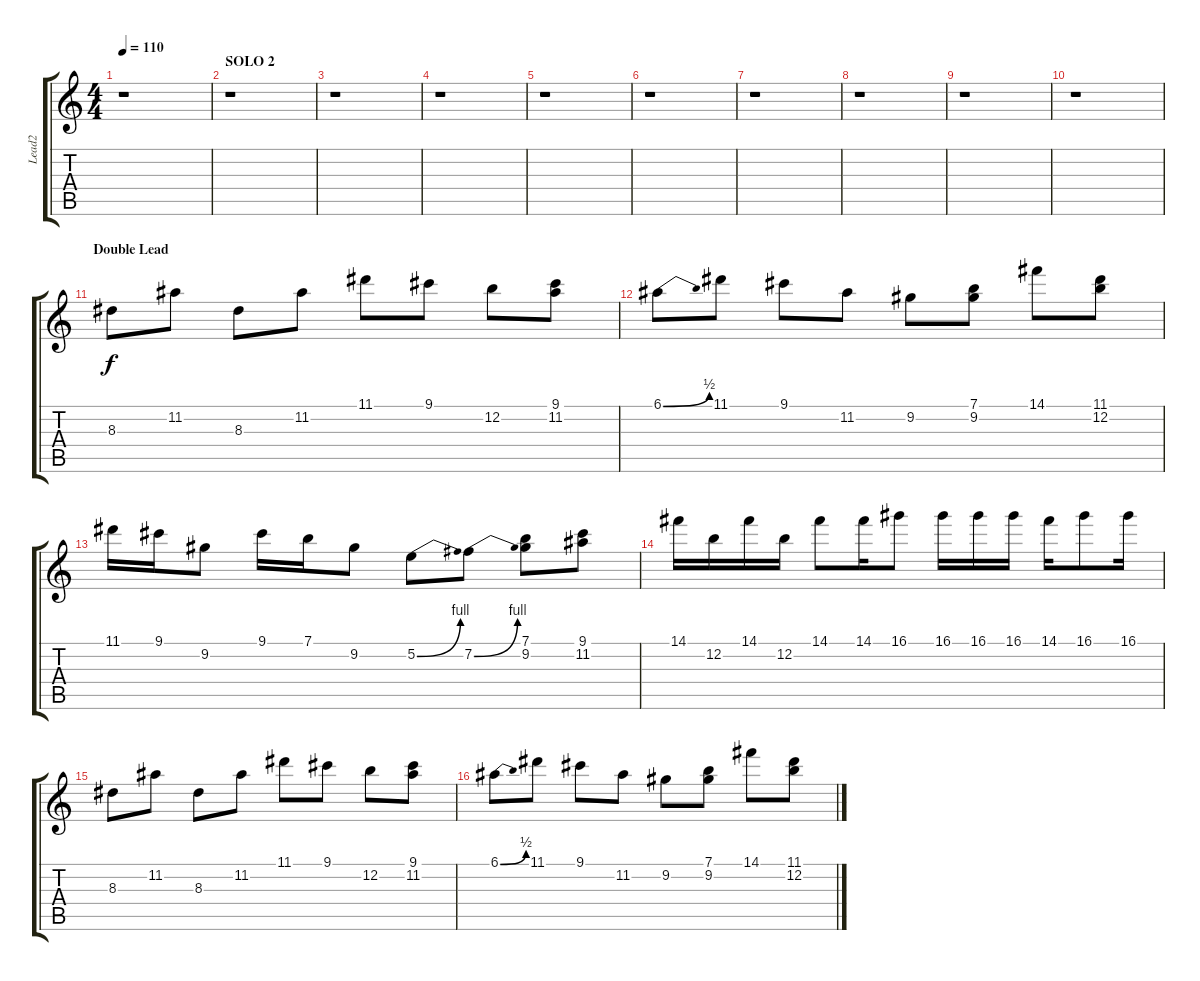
\track ("Lead2" "Lead2") {instrument distortionguitar}
\staff {score tabs}
\tuning (E4 B3 G3 D3 A2 E2) {hide}
\ts (4 4)
\tempo 110
\clef g2
\ks c
r.1{dy f} |
\section ("" "SOLO 2")
r.1 |
r.1 |
r.1 |
r.1 |
r.1 |
r.1 |
r.1 |
r.1 |
r.1 |
\section ("" "Double Lead")
8.3.8 11.2.8 8.3.8 11.2.8 11.1.8 9.1.8 12.2.8 (9.1 11.2).8 |
6.1{be (bend 0 0 60 2)}.8 11.1.8 9.1.8 11.2.8 9.2.8 (7.1 9.2).8 14.1.8 (11.1 12.2).8 |
11.1.16 9.1.16 9.2.8 9.1.16 7.1.16 9.2.8 5.2{be (bend 0 0 60 4)}.8 7.2{be (bend 0 0 60 4)}.8 (7.1 9.2).8 (9.1 11.2).8 |
14.1.16 12.2.16 14.1.16 12.2.16 14.1.8 14.1.16 16.1.8 16.1.16 16.1.16 16.1.16 14.1.16 16.1.8 16.1.16 |
8.3.8 11.2.8 8.3.8 11.2.8 11.1.8 9.1.8 12.2.8 (9.1 11.2).8 |
6.1{be (bend 0 0 60 2)}.8 11.1.8 9.1.8 11.2.8 9.2.8 (7.1 9.2).8 14.1.8 (11.1 12.2).8
